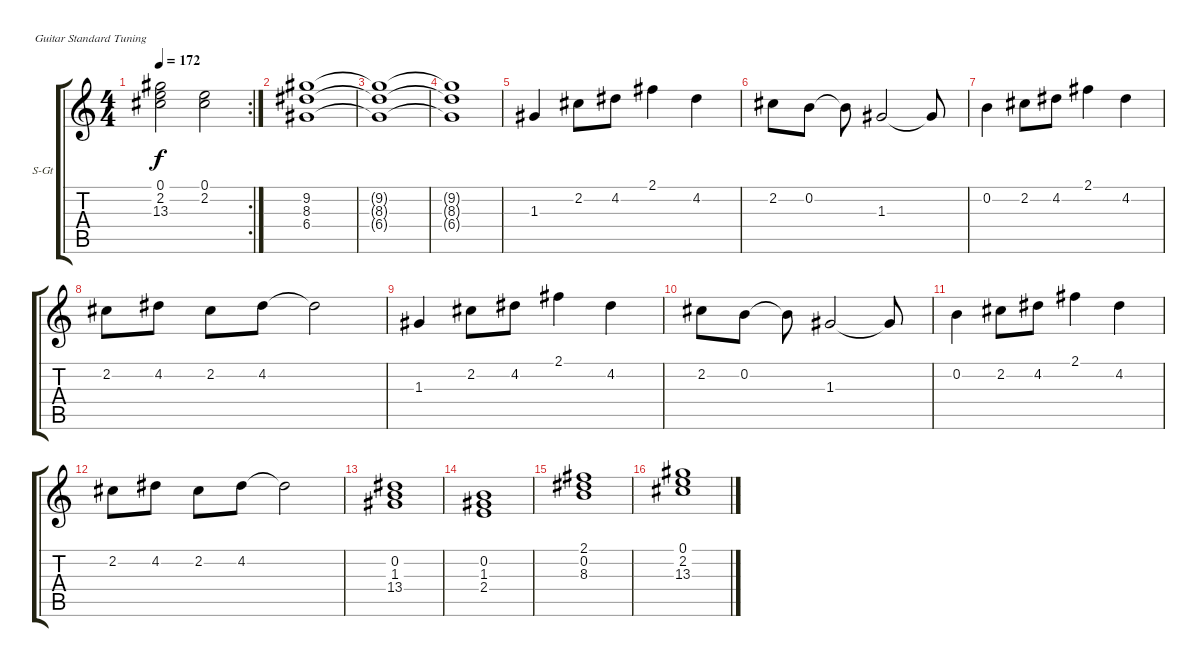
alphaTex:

\bracketExtendMode groupsimilarinstruments
\firstSystemTrackNameOrientation horizontal
\otherSystemsTrackNameOrientation horizontal
\track ("Frederic Helmer" "S-Gt") {instrument stringensemble1}
\staff {score tabs}
\tuning (E4 B3 G3 D3 A2 E2)
\displaytranspose 12
\rc 2
\ts (4 4)
\tempo 172
\clef g2
\ks c
(0.1 2.2 13.3).2{dy f} (0.1 2.2).2 |
(9.2 8.3 6.4).1 |
(9.2{t} 8.3{t} 6.4{t}).1 |
(9.2{t} 8.3{t} 6.4{t}).1 |
1.3.4 2.2.8 4.2.8 2.1.4 4.2.4 |
2.2.8 0.2.8 0.2{t}.8 1.3.2 1.3{t}.8 |
0.2.4 2.2.8 4.2.8 2.1.4 4.2.4 |
2.2.8 4.2.8 2.2.8 4.2.8 4.2{t}.2 |
1.3.4 2.2.8 4.2.8 2.1.4 4.2.4 |
2.2.8 0.2.8 0.2{t}.8 1.3.2 1.3{t}.8 |
0.2.4 2.2.8 4.2.8 2.1.4 4.2.4 |
2.2.8 4.2.8 2.2.8 4.2.8 4.2{t}.2 |
(0.2 1.3 13.4).1 |
(0.2 1.3 2.4).1 |
(2.1 0.2 8.3).1 |
(0.1 2.2 13.3).1
